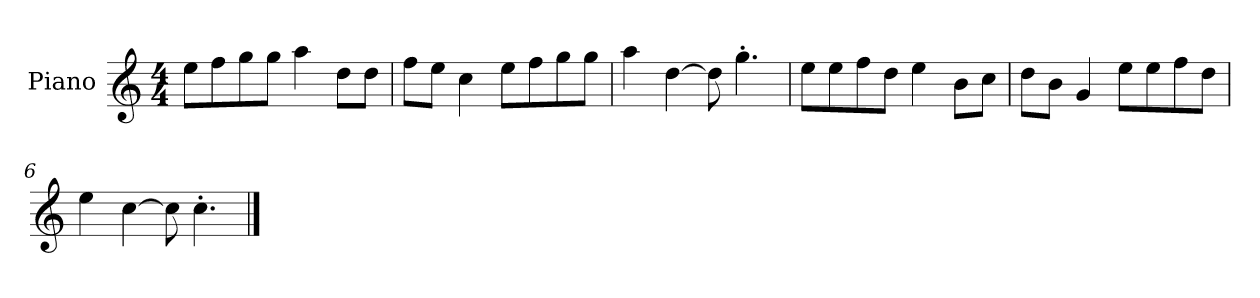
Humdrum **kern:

**kern
*part1
*staff1
*I"Piano
*I'P-no
*clefG2
*k[]
*M4/4
*MM90
=1
8ee\L
8ff\
8gg\
8gg\J
4aa\
8dd\L
8dd\J
=2
8ff\L
8ee\J
4cc\
8ee\L
8ff\
8gg\
8gg\J
=3
4aa\
[4dd\
8dd\]
4.gg'\
=4
8ee\L
8ee\
8ff\
8dd\J
4ee\
8b\L
8cc\J
=5
8dd\L
8b\J
4g/
8ee\L
8ee\
8ff\
8dd\J
=6
4ee\
[4cc\
8cc\]
4.cc'\
==
*-
